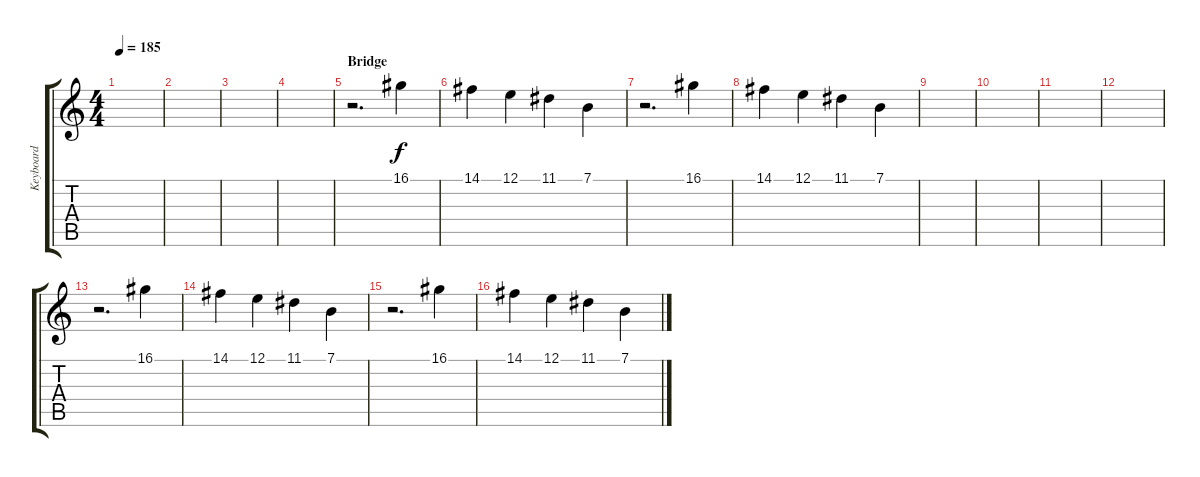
\track ("Keyboard" "Keyboard") {instrument flute}
\staff {score tabs}
\tuning (E4 B3 G3 D3 A2 E2) {hide}
\ts (4 4)
\tempo 185
\clef g2
\ks c
|
|
|
|
\section ("" "Bridge")
r.2{d} 16.1.4 |
14.1.4 12.1.4 11.1.4 7.1.4 |
r.2{d} 16.1.4 |
14.1.4 12.1.4 11.1.4 7.1.4 |
|
|
|
|
r.2{d} 16.1.4 |
14.1.4 12.1.4 11.1.4 7.1.4 |
r.2{d} 16.1.4 |
14.1.4 12.1.4 11.1.4 7.1.4
